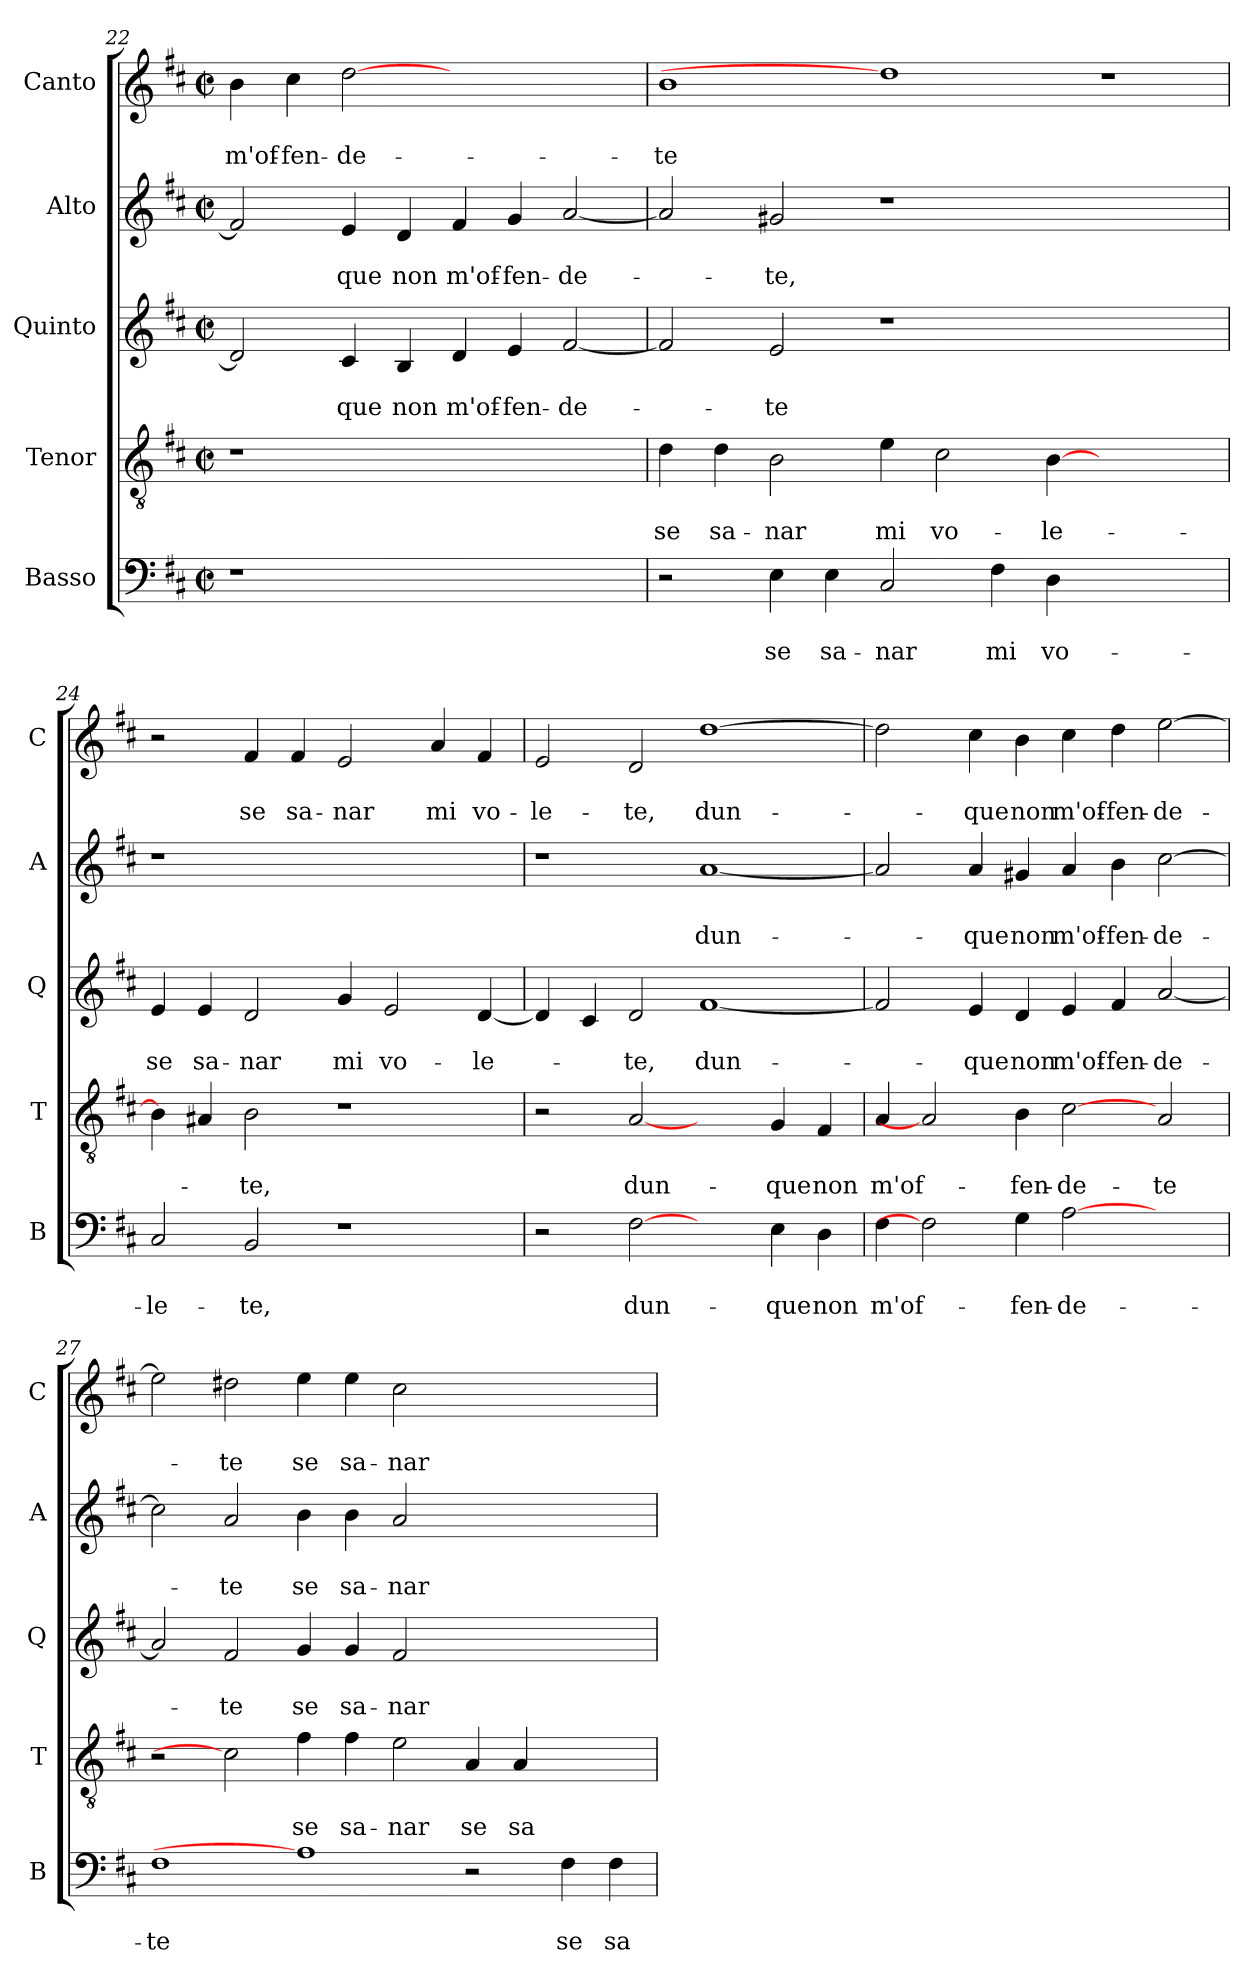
**kern	**text	**text	**kern	**text	**text	**kern	**text	**text	**kern	**text	**text	**kern	**text	**text
*part5	*part5	*part5	*part4	*part4	*part4	*part3	*part3	*part3	*part2	*part2	*part2	*part1	*part1	*part1
*staff5	*staff5	*staff5	*staff4	*staff4	*staff4	*staff3	*staff3	*staff3	*staff2	*staff2	*staff2	*staff1	*staff1	*staff1
*I"Basso	*	*	*I"Tenor	*	*	*I"Quinto	*	*	*I"Alto	*	*	*I"Canto	*	*
*I'B	*	*	*I'T	*	*	*I'Q	*	*	*I'A	*	*	*I'C	*	*
*clefF4	*	*	*clefGv2	*	*	*clefG2	*	*	*clefG2	*	*	*clefG2	*	*
*k[f#c#]	*	*	*k[f#c#]	*	*	*k[f#c#]	*	*	*k[f#c#]	*	*	*k[f#c#]	*	*
*D:	*	*	*D:	*	*	*D:	*	*	*D:	*	*	*D:	*	*
*M2/2	*	*	*M2/2	*	*	*M2/2	*	*	*M2/2	*	*	*M2/2	*	*
*met(c|)	*	*	*met(c|)	*	*	*met(c|)	*	*	*met(c|)	*	*	*met(c|)	*	*
=22	=22	=22	=22	=22	=22	=22	=22	=22	=22	=22	=22	=22	=22	=22
!	!	!	!	!	!	!	!	!	!	!	!	!	!	!LO:LY:b
1r	.	.	1r	.	.	2d/]	.	.	2f#/]	.	.	4b\	.	m'of-
!	!	!	!	!	!	!	!	!	!	!	!	!	!	!LO:LY:b
.	.	.	.	.	.	.	.	.	.	.	.	4cc#\	.	-fen-
!	!	!	!	!	!	!	!	!LO:LY:b	!	!	!LO:LY:b	!	!	!LO:LY:b
.	.	.	.	.	.	4c#/	.	-que	4e/	.	-que	[2dd	.	-de-
!	!	!	!	!	!	!	!	!LO:LY:b	!	!	!LO:LY:b	!	!	!
.	.	.	.	.	.	4B/	.	non	4d/	.	non	.	.	.
!	!	!	!	!	!	!	!	!LO:LY:b	!	!	!LO:LY:b	!	!	!
1ryy	.	.	1ryy	.	.	4d/	.	m'of-	4f#/	.	m'of-	1ryy	.	.
!	!	!	!	!	!	!	!	!LO:LY:b	!	!	!LO:LY:b	!	!	!
.	.	.	.	.	.	4e/	.	-fen-	4g/	.	-fen-	.	.	.
!	!	!	!	!	!	!	!	!LO:LY:b	!	!	!LO:LY:b	!	!	!
.	.	.	.	.	.	[2f#/	.	-de-	[2a/	.	-de-	.	.	.
=23	=23	=23	=23	=23	=23	=23	=23	=23	=23	=23	=23	=23	=23	=23
!	!	!	!	!	!LO:LY:b	!	!	!	!	!	!	!	!	!LO:LY:b
2r	.	.	4d\	.	se	2f#/]	.	.	2a/]	.	.	1b	.	-te
!	!	!	!	!	!LO:LY:b	!	!	!	!	!	!	!	!	!
.	.	.	4d\	.	sa-	.	.	.	.	.	.	.	.	.
!	!	!LO:LY:b	!	!	!LO:LY:b	!	!	!LO:LY:b	!	!	!LO:LY:b	!	!	!
4E\	.	se	2B\	.	-nar	2e/	.	-te	2g#X/	.	-te,	.	.	.
!	!	!LO:LY:b	!	!	!	!	!	!	!	!	!	!	!	!
4E\	.	sa-	.	.	.	.	.	.	.	.	.	.	.	.
!	!	!LO:LY:b	!	!	!LO:LY:b	!	!	!	!	!	!	!	!	!
2C#/	.	-nar	4e\	.	mi	1r	.	.	1r	.	.	1dd]	.	.
!	!	!	!	!	!LO:LY:b	!	!	!	!	!	!	!	!	!
.	.	.	2c#\	.	vo-	.	.	.	.	.	.	.	.	.
!	!	!LO:LY:b	!	!	!	!	!	!	!	!	!	!	!	!
4F#\	.	mi	.	.	.	.	.	.	.	.	.	.	.	.
!	!	!LO:LY:b	!	!	!LO:LY:b	!	!	!	!	!	!	!	!	!
4D\	.	vo-	[4B\	.	-le-	.	.	.	.	.	.	.	.	.
1ryy	.	.	1ryy	.	.	1ryy	.	.	1ryy	.	.	1r	.	.
!!LO:PB:g=z
=24	=24	=24	=24	=24	=24	=24	=24	=24	=24	=24	=24	=24	=24	=24
!	!	!LO:LY:b	!	!	!	!	!	!LO:LY:b	!	!	!	!	!	!
2C#/	.	-le-	4B\]	.	.	4e/	.	se	1r	.	.	2r	.	.
!	!	!	!	!	!	!	!	!LO:LY:b	!	!	!	!	!	!
.	.	.	4A#X/	.	.	4e/	.	sa-	.	.	.	.	.	.
!	!	!LO:LY:b	!	!	!LO:LY:b	!	!	!LO:LY:b	!	!	!	!	!	!LO:LY:b
2BB/	.	-te,	2B\	.	-te,	2d/	.	-nar	.	.	.	4f#/	.	se
!	!	!	!	!	!	!	!	!	!	!	!	!	!	!LO:LY:b
.	.	.	.	.	.	.	.	.	.	.	.	4f#/	.	sa-
!	!	!	!	!	!	!	!	!LO:LY:b	!	!	!	!	!	!LO:LY:b
1r	.	.	1r	.	.	4g/	.	mi	1ryy	.	.	2e/	.	-nar
!	!	!	!	!	!	!	!	!LO:LY:b	!	!	!	!	!	!
.	.	.	.	.	.	2e/	.	vo-	.	.	.	.	.	.
!	!	!	!	!	!	!	!	!	!	!	!	!	!	!LO:LY:b
.	.	.	.	.	.	.	.	.	.	.	.	4a/	.	mi
!	!	!	!	!	!	!	!	!LO:LY:b	!	!	!	!	!	!LO:LY:b
.	.	.	.	.	.	[4d/	.	-le-	.	.	.	4f#/	.	vo-
=25	=25	=25	=25	=25	=25	=25	=25	=25	=25	=25	=25	=25	=25	=25
!	!	!	!	!	!	!	!	!	!	!	!	!	!	!LO:LY:b
2r	.	.	2r	.	.	4d/]	.	.	1r	.	.	2e/	.	-le-
.	.	.	.	.	.	4c#/	.	.	.	.	.	.	.	.
!	!	!LO:LY:b	!	!	!LO:LY:b	!	!	!LO:LY:b	!	!	!	!	!	!LO:LY:b
[2F#	.	dun-	[2A	.	dun-	2d/	.	-te,	.	.	.	2d/	.	-te,
!	!	!	!	!	!	!	!	!LO:LY:b	!	!	!LO:LY:b	!	!	!LO:LY:b
2ryy	.	.	2ryy	.	.	[1f#	.	dun-	[1a	.	dun-	[1dd	.	dun-
!	!	!LO:LY:b	!	!	!LO:LY:b	!	!	!	!	!	!	!	!	!
4E\	.	-que	4G/	.	-que	.	.	.	.	.	.	.	.	.
!	!	!LO:LY:b	!	!	!LO:LY:b	!	!	!	!	!	!	!	!	!
4D\	.	non	4F#/	.	non	.	.	.	.	.	.	.	.	.
=26	=26	=26	=26	=26	=26	=26	=26	=26	=26	=26	=26	=26	=26	=26
!	!	!LO:LY:b	!	!	!LO:LY:b	!	!	!	!	!	!	!	!	!
4F#\	.	m'of-	4A/	.	m'of-	2f#/]	.	.	2a/]	.	.	2dd\]	.	.
2F#]	.	.	2A]	.	.	.	.	.	.	.	.	.	.	.
!	!	!	!	!	!	!	!	!LO:LY:b	!	!	!LO:LY:b	!	!	!LO:LY:b
.	.	.	.	.	.	4e/	.	-que	4a/	.	-que	4cc#\	.	-que
!	!	!LO:LY:b	!	!	!LO:LY:b	!	!	!LO:LY:b	!	!	!LO:LY:b	!	!	!LO:LY:b
4G\	.	-fen-	4B\	.	-fen-	4d/	.	non	4g#X/	.	non	4b\	.	non
!	!	!LO:LY:b	!	!	!LO:LY:b	!	!	!LO:LY:b	!	!	!LO:LY:b	!	!	!LO:LY:b
[2A	.	-de-	[2c#	.	-de-	4e/	.	m'of-	4a/	.	m'of-	4cc#\	.	m'of-
!	!	!	!	!	!	!	!	!LO:LY:b	!	!	!LO:LY:b	!	!	!LO:LY:b
.	.	.	.	.	.	4f#/	.	-fen-	4b\	.	-fen-	4dd\	.	-fen-
!	!	!	!	!	!LO:LY:b	!	!	!LO:LY:b	!	!	!LO:LY:b	!	!	!LO:LY:b
2ryy	.	.	2A/	.	-te	[2a/	.	-de-	[2cc#\	.	-de-	[2ee\	.	-de-
=27	=27	=27	=27	=27	=27	=27	=27	=27	=27	=27	=27	=27	=27	=27
!	!	!LO:LY:b	!	!	!	!	!	!	!	!	!	!	!	!
1F#	.	-te	2r	.	.	2a/]	.	.	2cc#\]	.	.	2ee\]	.	.
!	!	!	!	!	!	!	!	!LO:LY:b	!	!	!LO:LY:b	!	!	!LO:LY:b
.	.	.	2c#]	.	.	2f#/	.	-te	2a/	.	-te	2dd#X\	.	-te
!	!	!	!	!	!LO:LY:b	!	!	!LO:LY:b	!	!	!LO:LY:b	!	!	!LO:LY:b
1A]	.	.	4f#\	.	se	4g/	.	se	4b\	.	se	4ee\	.	se
!	!	!	!	!	!LO:LY:b	!	!	!LO:LY:b	!	!	!LO:LY:b	!	!	!LO:LY:b
.	.	.	4f#\	.	sa-	4g/	.	sa-	4b\	.	sa-	4ee\	.	sa-
!	!	!	!	!	!LO:LY:b	!	!	!LO:LY:b	!	!	!LO:LY:b	!	!	!LO:LY:b
.	.	.	2e\	.	-nar	2f#/	.	-nar	2a/	.	-nar	2cc#\	.	-nar
!	!	!	!	!	!LO:LY:b	!	!	!	!	!	!	!	!	!
2r	.	.	4A/	.	se	1ryy	.	.	1ryy	.	.	1ryy	.	.
!	!	!	!	!	!LO:LY:b	!	!	!	!	!	!	!	!	!
.	.	.	4A/	.	sa-	.	.	.	.	.	.	.	.	.
!	!	!LO:LY:b	!	!	!	!	!	!	!	!	!	!	!	!
4F#\	.	se	2ryy	.	.	.	.	.	.	.	.	.	.	.
!	!	!LO:LY:b	!	!	!	!	!	!	!	!	!	!	!	!
4F#\	.	sa-	.	.	.	.	.	.	.	.	.	.	.	.
=	=	=	=	=	=	=	=	=	=	=	=	=	=	=
*-	*-	*-	*-	*-	*-	*-	*-	*-	*-	*-	*-	*-	*-	*-
